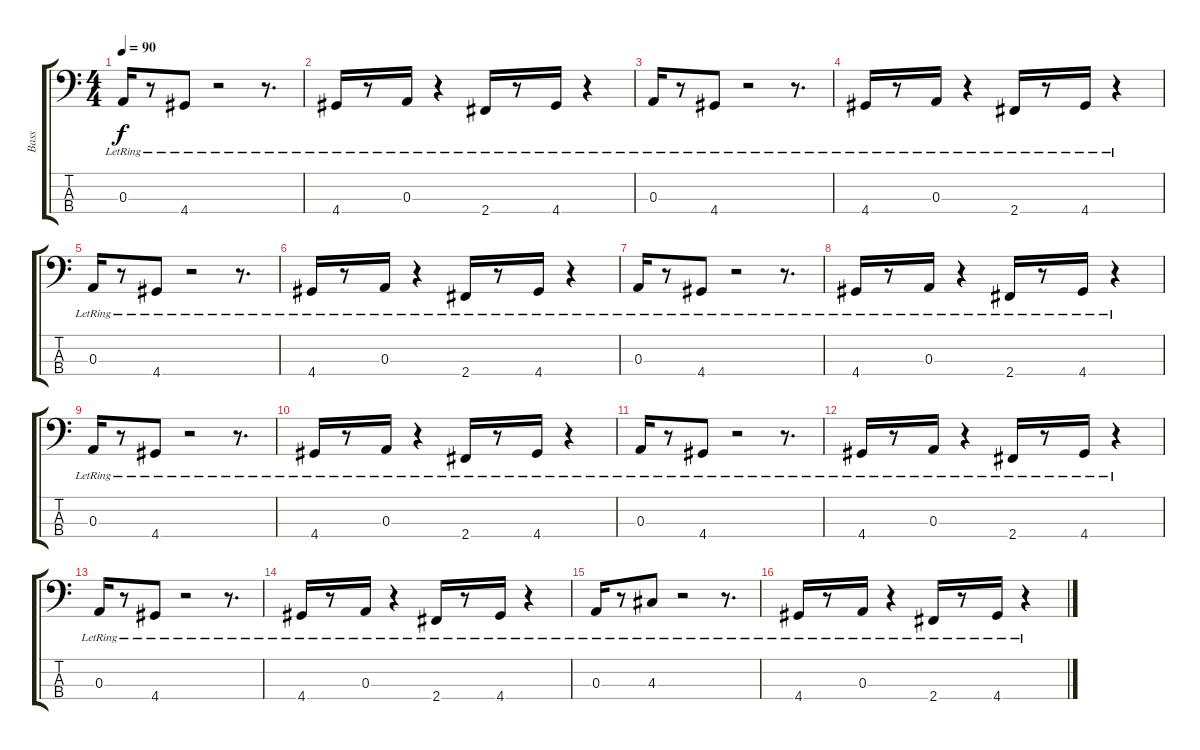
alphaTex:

\track ("Bass" "Bass") {instrument electricbasspick}
\staff {score tabs}
\tuning (G2 D2 A1 E1) {hide}
\ts (4 4)
\tempo 90
\clef f4
\ks c
0.3{lr}.16{dy f instrument electricbasspick} r.8 4.4{lr}.8 r.2 r.8{d} |
4.4{lr}.16 r.8 0.3{lr}.16 r.4 2.4{lr}.16 r.8 4.4{lr}.16 r.4 |
0.3{lr}.16 r.8 4.4{lr}.8 r.2 r.8{d} |
4.4{lr}.16 r.8 0.3{lr}.16 r.4 2.4{lr}.16 r.8 4.4{lr}.16 r.4 |
0.3{lr}.16 r.8 4.4{lr}.8 r.2 r.8{d} |
4.4{lr}.16 r.8 0.3{lr}.16 r.4 2.4{lr}.16 r.8 4.4{lr}.16 r.4 |
0.3{lr}.16 r.8 4.4{lr}.8 r.2 r.8{d} |
4.4{lr}.16 r.8 0.3{lr}.16 r.4 2.4{lr}.16 r.8 4.4{lr}.16 r.4 |
0.3{lr}.16 r.8 4.4{lr}.8 r.2 r.8{d} |
4.4{lr}.16 r.8 0.3{lr}.16 r.4 2.4{lr}.16 r.8 4.4{lr}.16 r.4 |
0.3{lr}.16 r.8 4.4{lr}.8 r.2 r.8{d} |
4.4{lr}.16 r.8 0.3{lr}.16 r.4 2.4{lr}.16 r.8 4.4{lr}.16 r.4 |
0.3{lr}.16 r.8 4.4{lr}.8 r.2 r.8{d} |
4.4{lr}.16 r.8 0.3{lr}.16 r.4 2.4{lr}.16 r.8 4.4{lr}.16 r.4 |
0.3{lr}.16 r.8 4.3{lr}.8 r.2 r.8{d} |
4.4{lr}.16 r.8 0.3{lr}.16 r.4 2.4{lr}.16 r.8 4.4{lr}.16 r.4
